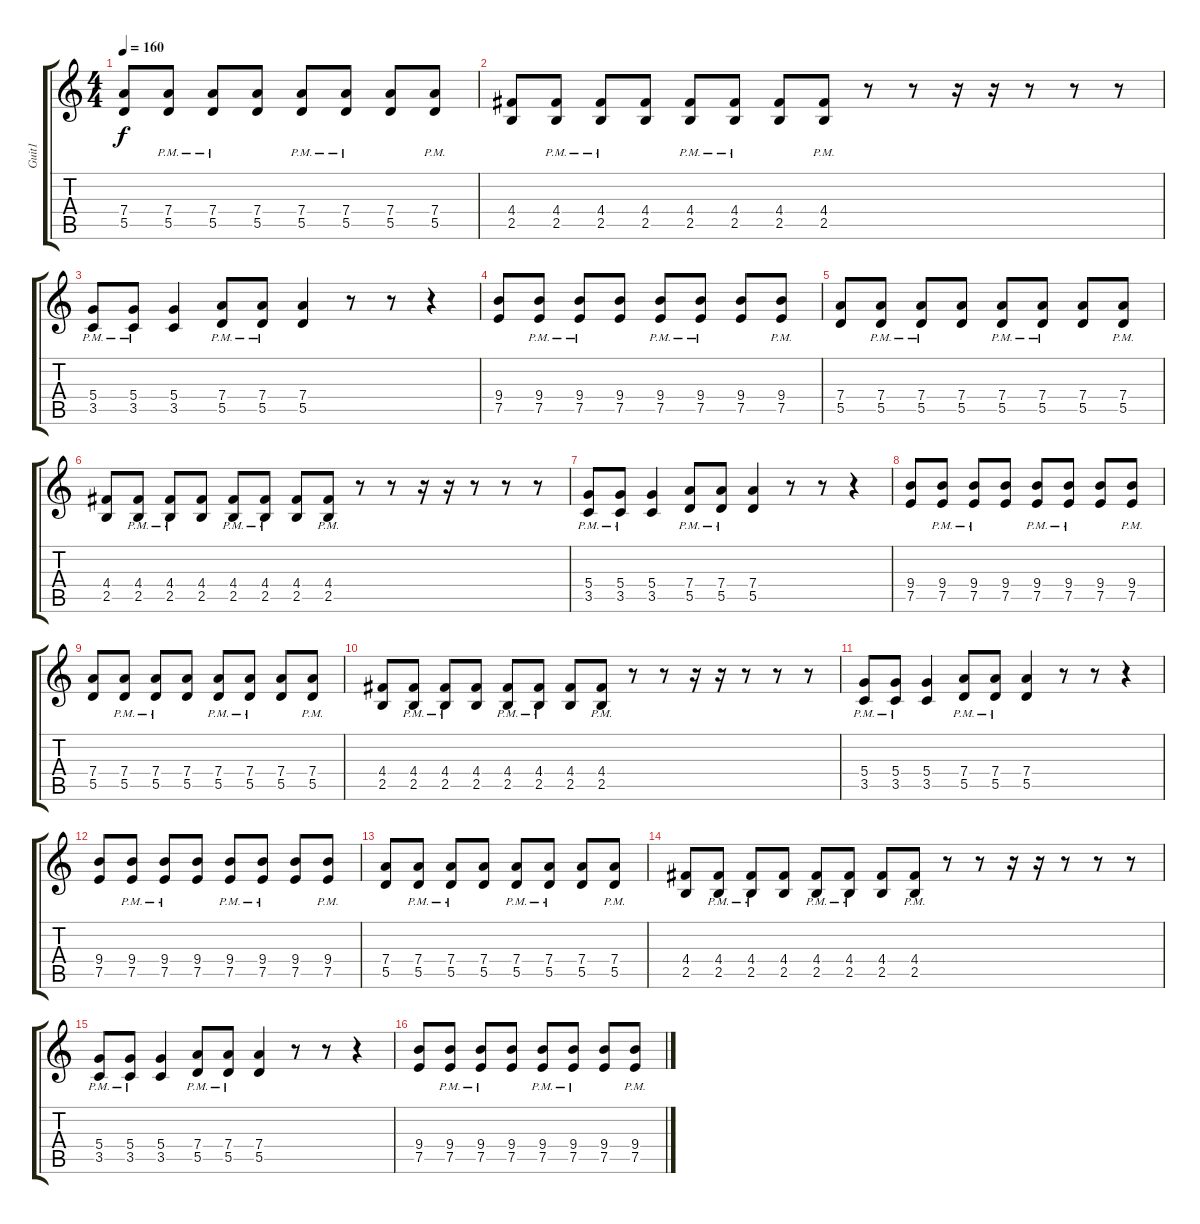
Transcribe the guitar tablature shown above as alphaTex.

\track ("Guit1" "Guit1") {instrument overdrivenguitar}
\staff {score tabs}
\tuning (E4 B3 G3 D3 A2 E2) {hide}
\ts (4 4)
\tempo 160
\clef g2
\ks c
(7.4 5.5).8{dy f} (7.4{pm} 5.5{pm}).8 (7.4{pm} 5.5{pm}).8 (7.4 5.5).8 (7.4{pm} 5.5{pm}).8 (7.4{pm} 5.5{pm}).8 (7.4 5.5).8 (7.4{pm} 5.5{pm}).8 |
(4.4 2.5).8 (4.4{pm} 2.5{pm}).8 (4.4{pm} 2.5{pm}).8 (4.4 2.5).8 (4.4{pm} 2.5{pm}).8 (4.4{pm} 2.5{pm}).8 (4.4 2.5).8 (4.4{pm} 2.5{pm}).8 r.8 r.8 r.16 r.16 r.8 r.8 r.8 |
(5.4{pm} 3.5{pm}).8 (5.4{pm} 3.5{pm}).8 (5.4 3.5).4 (7.4{pm} 5.5{pm}).8 (7.4{pm} 5.5{pm}).8 (7.4 5.5).4 r.8 r.8 r.4 |
(9.4 7.5).8 (9.4{pm} 7.5{pm}).8 (9.4{pm} 7.5{pm}).8 (9.4 7.5).8 (9.4{pm} 7.5{pm}).8 (9.4{pm} 7.5{pm}).8 (9.4 7.5).8 (9.4{pm} 7.5{pm}).8 |
(7.4 5.5).8 (7.4{pm} 5.5{pm}).8 (7.4{pm} 5.5{pm}).8 (7.4 5.5).8 (7.4{pm} 5.5{pm}).8 (7.4{pm} 5.5{pm}).8 (7.4 5.5).8 (7.4{pm} 5.5{pm}).8 |
(4.4 2.5).8 (4.4{pm} 2.5{pm}).8 (4.4{pm} 2.5{pm}).8 (4.4 2.5).8 (4.4{pm} 2.5{pm}).8 (4.4{pm} 2.5{pm}).8 (4.4 2.5).8 (4.4{pm} 2.5{pm}).8 r.8 r.8 r.16 r.16 r.8 r.8 r.8 |
(5.4{pm} 3.5{pm}).8 (5.4{pm} 3.5{pm}).8 (5.4 3.5).4 (7.4{pm} 5.5{pm}).8 (7.4{pm} 5.5{pm}).8 (7.4 5.5).4 r.8 r.8 r.4 |
(9.4 7.5).8 (9.4{pm} 7.5{pm}).8 (9.4{pm} 7.5{pm}).8 (9.4 7.5).8 (9.4{pm} 7.5{pm}).8 (9.4{pm} 7.5{pm}).8 (9.4 7.5).8 (9.4{pm} 7.5{pm}).8 |
(7.4 5.5).8 (7.4{pm} 5.5{pm}).8 (7.4{pm} 5.5{pm}).8 (7.4 5.5).8 (7.4{pm} 5.5{pm}).8 (7.4{pm} 5.5{pm}).8 (7.4 5.5).8 (7.4{pm} 5.5{pm}).8 |
(4.4 2.5).8 (4.4{pm} 2.5{pm}).8 (4.4{pm} 2.5{pm}).8 (4.4 2.5).8 (4.4{pm} 2.5{pm}).8 (4.4{pm} 2.5{pm}).8 (4.4 2.5).8 (4.4{pm} 2.5{pm}).8 r.8 r.8 r.16 r.16 r.8 r.8 r.8 |
(5.4{pm} 3.5{pm}).8 (5.4{pm} 3.5{pm}).8 (5.4 3.5).4 (7.4{pm} 5.5{pm}).8 (7.4{pm} 5.5{pm}).8 (7.4 5.5).4 r.8 r.8 r.4 |
(9.4 7.5).8 (9.4{pm} 7.5{pm}).8 (9.4{pm} 7.5{pm}).8 (9.4 7.5).8 (9.4{pm} 7.5{pm}).8 (9.4{pm} 7.5{pm}).8 (9.4 7.5).8 (9.4{pm} 7.5{pm}).8 |
(7.4 5.5).8 (7.4{pm} 5.5{pm}).8 (7.4{pm} 5.5{pm}).8 (7.4 5.5).8 (7.4{pm} 5.5{pm}).8 (7.4{pm} 5.5{pm}).8 (7.4 5.5).8 (7.4{pm} 5.5{pm}).8 |
(4.4 2.5).8 (4.4{pm} 2.5{pm}).8 (4.4{pm} 2.5{pm}).8 (4.4 2.5).8 (4.4{pm} 2.5{pm}).8 (4.4{pm} 2.5{pm}).8 (4.4 2.5).8 (4.4{pm} 2.5{pm}).8 r.8 r.8 r.16 r.16 r.8 r.8 r.8 |
(5.4{pm} 3.5{pm}).8 (5.4{pm} 3.5{pm}).8 (5.4 3.5).4 (7.4{pm} 5.5{pm}).8 (7.4{pm} 5.5{pm}).8 (7.4 5.5).4 r.8 r.8 r.4 |
(9.4 7.5).8 (9.4{pm} 7.5{pm}).8 (9.4{pm} 7.5{pm}).8 (9.4 7.5).8 (9.4{pm} 7.5{pm}).8 (9.4{pm} 7.5{pm}).8 (9.4 7.5).8 (9.4{pm} 7.5{pm}).8
